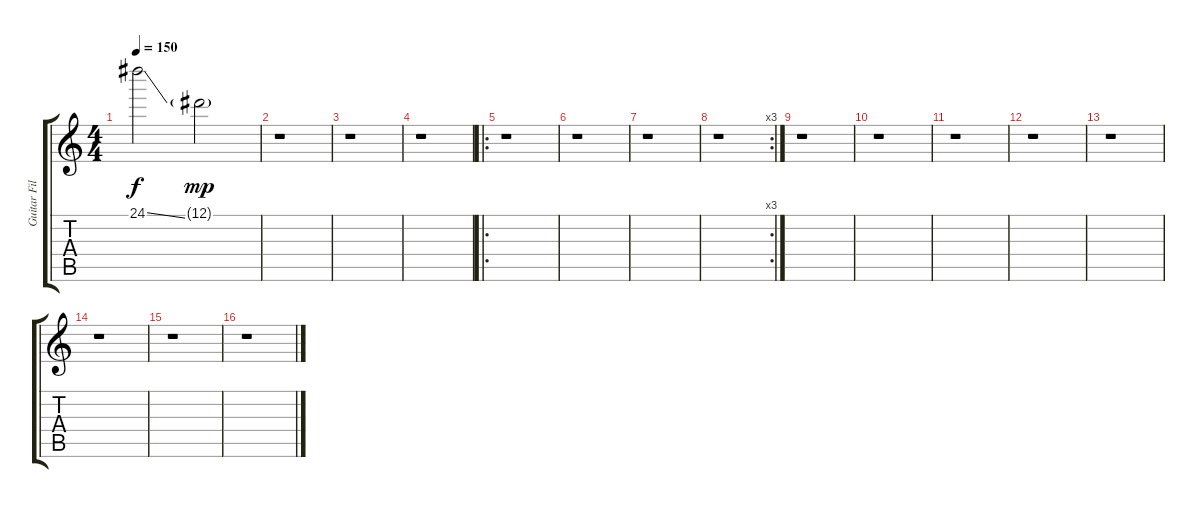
\track ("Guitar Fills" "Guitar Fil") {instrument distortionguitar}
\staff {score tabs}
\tuning (Eb4 Bb3 Gb3 Db3 Ab2 Eb2) {hide}
\ts (4 4)
\tempo 150
\clef g2
\ks c
24.1{ss}.2{dy f} 12.1{g}.2{dy mp} |
r.1 |
r.1 |
r.1 |
\ro
r.1 |
r.1 |
r.1 |
\rc 3
r.1 |
r.1 |
r.1 |
r.1 |
r.1 |
r.1 |
r.1 |
r.1 |
r.1
